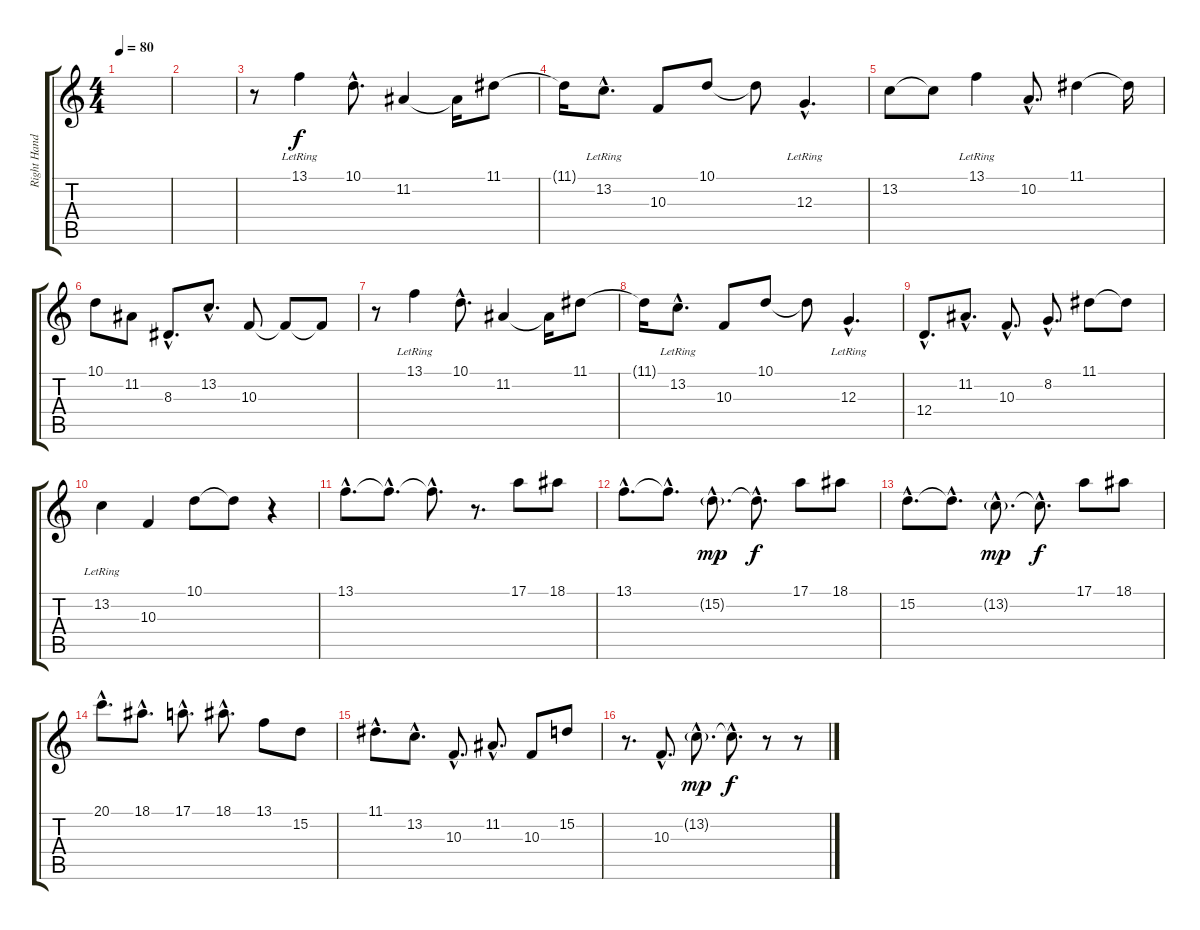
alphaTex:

\track ("Right Hand" "Right Hand") {instrument acousticgrandpiano}
\staff {score tabs}
\tuning (E4 B3 G3 D3 A2 E2) {hide}
\ts (4 4)
\tempo 80
\clef g2
\ks c
|
|
r.8 13.1{lr}.4 10.1{hac}.8{d} 11.2.4 11.2{t}.16 11.1.8 |
11.1{t}.16 13.2{hac lr}.8{d} 10.3.8 10.1.8 10.1{t}.8 12.3{hac lr}.4{d} |
13.2.8 13.2{t}.8 13.1{lr}.4 10.2{hac}.8{d} 11.1.4 11.1{t}.16 |
10.1.8 11.2.8 8.3{hac}.8{d} 13.2{hac}.8{d} 10.3.8 10.3{t}.8 10.3{t}.8 |
r.8 13.1{lr}.4 10.1{hac}.8{d} 11.2.4 11.2{t}.16 11.1.8 |
11.1{t}.16 13.2{hac lr}.8{d} 10.3.8 10.1.8 10.1{t}.8 12.3{hac lr}.4{d} |
12.4{hac}.8{d} 11.2{hac}.8{d} 10.3{hac}.8{d} 8.2{hac}.8{d} 11.1.8 11.1{t}.8 |
13.2{lr}.4 10.3.4 10.1.8 10.1{t}.8 r.4 |
13.1{hac}.8{d} 13.1{hac t}.8{d} 13.1{hac t}.8{d} r.8{d} 17.1.8 18.1.8 |
13.1{hac}.8{d} 13.1{hac t}.8{d} 15.2{g hac}.8{d dy mp} 15.2{hac t}.8{d dy f} 17.1.8 18.1.8 |
15.2{hac}.8{d} 15.2{hac t}.8{d} 13.2{g hac}.8{d dy mp} 13.2{hac t}.8{d dy f} 17.1.8 18.1.8 |
20.1{hac}.8{d} 18.1{hac}.8{d} 17.1{hac}.8{d} 18.1{hac}.8{d} 13.1.8 15.2.8 |
11.1{hac}.8{d} 13.2{hac}.8{d} 10.3{hac}.8{d} 11.2{hac}.8{d} 10.3.8 15.2.8 |
r.8{d} 10.3{hac}.8{d} 13.2{g hac}.8{d dy mp} 13.2{hac t}.8{d dy f} r.8 r.8
